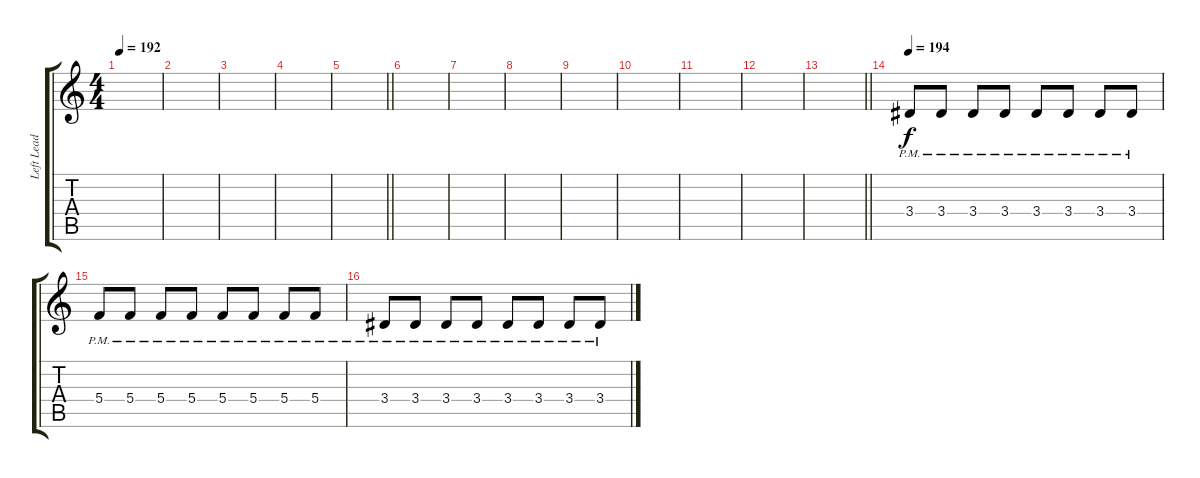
\track ("Left Lead 1" "Left Lead ") {instrument distortionguitar}
\staff {score tabs}
\tuning (D4 A3 F3 C3 G2 C2) {hide}
\ts (4 4)
\tempo 192
\clef g2
\ks c
|
|
|
|
\barLineRight lightlight
|
\section ("" "")
|
|
|
|
|
|
|
\barLineRight lightlight
|
\section ("" "")
\tempo 194
3.4{pm}.8 3.4{pm}.8 3.4{pm}.8 3.4{pm}.8 3.4{pm}.8 3.4{pm}.8 3.4{pm}.8 3.4{pm}.8 |
5.4{pm}.8 5.4{pm}.8 5.4{pm}.8 5.4{pm}.8 5.4{pm}.8 5.4{pm}.8 5.4{pm}.8 5.4{pm}.8 |
3.4{pm}.8 3.4{pm}.8 3.4{pm}.8 3.4{pm}.8 3.4{pm}.8 3.4{pm}.8 3.4{pm}.8 3.4{pm}.8
